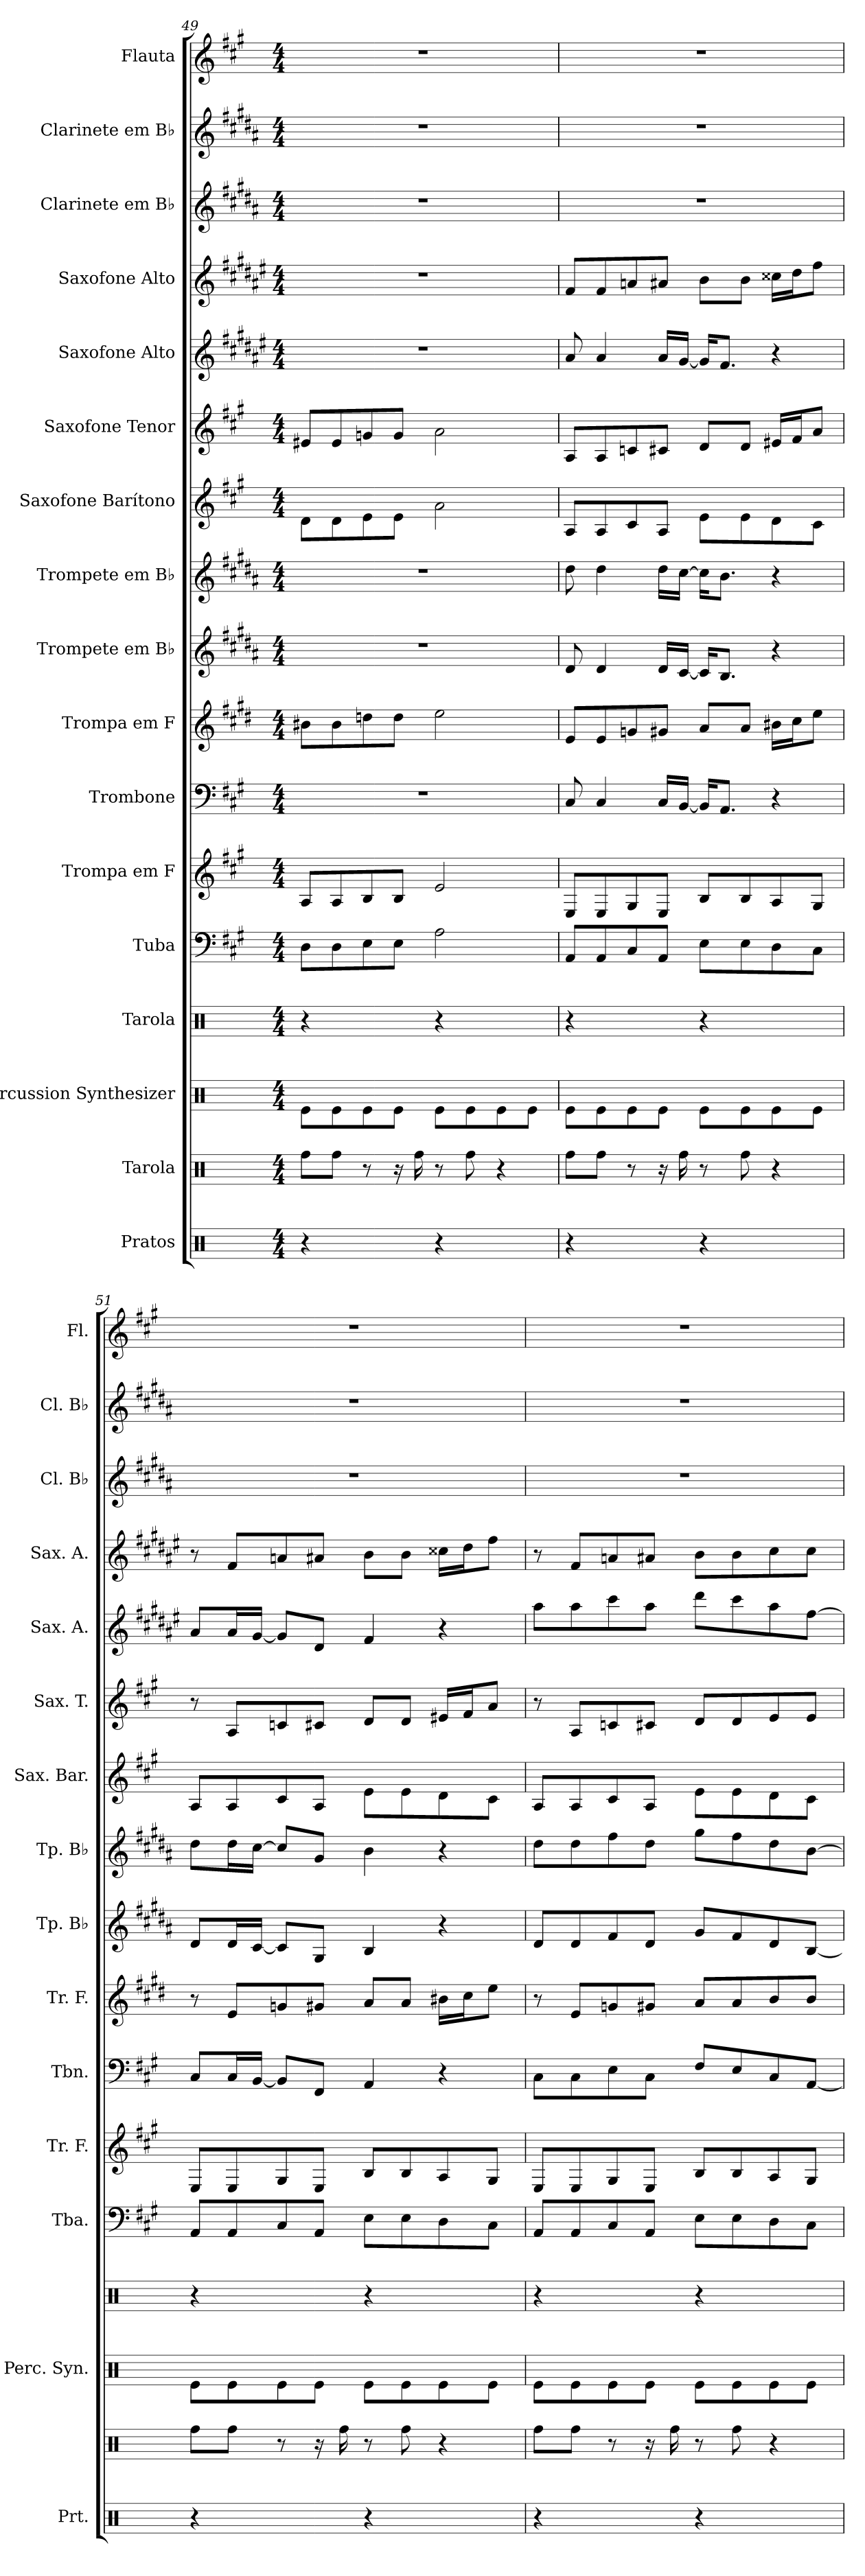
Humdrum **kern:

**kern	**kern	**kern	**kern	**kern	**kern	**kern	**kern	**kern	**kern	**kern	**kern	**kern	**kern	**kern	**kern	**kern
*part17	*part16	*part15	*part14	*part13	*part12	*part11	*part10	*part9	*part8	*part7	*part6	*part5	*part4	*part3	*part2	*part1
*staff17	*staff16	*staff15	*staff14	*staff13	*staff12	*staff11	*staff10	*staff9	*staff8	*staff7	*staff6	*staff5	*staff4	*staff3	*staff2	*staff1
*I"Pratos	*I"Tarola	*I"Percussion Synthesizer	*I"Tarola	*I"Tuba	*I"Trompa em F	*I"Trombone	*I"Trompa em F	*I"Trompete em B♭	*I"Trompete em B♭	*I"Saxofone Barítono	*I"Saxofone Tenor	*I"Saxofone Alto	*I"Saxofone Alto	*I"Clarinete em B♭	*I"Clarinete em B♭	*I"Flauta
*I'Prt.	*	*I'Perc. Syn.	*	*I'Tba.	*I'Tr. F.	*I'Tbn.	*I'Tr. F.	*I'Tp. B♭	*I'Tp. B♭	*I'Sax. Bar.	*I'Sax. T.	*I'Sax. A.	*I'Sax. A.	*I'Cl. B♭	*I'Cl. B♭	*I'Fl.
!!LO:PB:g=z
*clefX	*clefX	*clefX	*clefX	*clefF4	*clefG2	*clefF4	*clefG2	*clefG2	*clefG2	*clefG2	*clefG2	*clefG2	*clefG2	*clefG2	*clefG2	*clefG2
*	*	*	*	*	*ITrd4c7	*	*ITrd4c7	*ITrd1c2	*ITrd1c2	*ITrd12c21	*ITrd8c14	*ITrd5c9	*ITrd5c9	*ITrd1c2	*ITrd1c2	*
*k[]	*k[]	*k[]	*k[]	*k[f#c#g#]	*k[f#c#]	*k[f#c#g#]	*k[f#c#g#]	*k[f#c#g#]	*k[f#c#g#]	*k[f#c#g#]	*k[f#c#g#]	*k[f#c#g#]	*k[f#c#g#]	*k[f#c#g#]	*k[f#c#g#]	*k[f#c#g#]
*M4/4	*M4/4	*M4/4	*M4/4	*M4/4	*M4/4	*M4/4	*M4/4	*M4/4	*M4/4	*M4/4	*M4/4	*M4/4	*M4/4	*M4/4	*M4/4	*M4/4
=49	=49	=49	=49	=49	=49	=49	=49	=49	=49	=49	=49	=49	=49	=49	=49	=49
4r	8Rff\L	8Re\L	4r	8D\L	8D/L	1r	8e#X\L	1r	1r	8D\L	8E#X/L	1r	1r	1r	1r	1r
.	8Rff\J	8Re\	.	8D\	8D/	.	8e#\	.	.	8D\	8E#/	.	.	.	.	.
4R/	8r	8Re\	4R/	8E\	8E/	.	8gn\	.	.	8E\	8Gn/	.	.	.	.	.
.	16r	8Re\J	.	8E\J	8E/J	.	8g\J	.	.	8E\J	8G/J	.	.	.	.	.
.	16Rff\	.	.	.	.	.	.	.	.	.	.	.	.	.	.	.
4r	8r	8Re\L	4r	2A\	2A/	.	2a\	.	.	2A\	2A\	.	.	.	.	.
.	8Rff\	8Re\	.	.	.	.	.	.	.	.	.	.	.	.	.	.
4R/	4r	8Re\	4R/	.	.	.	.	.	.	.	.	.	.	.	.	.
.	.	8Re\J	.	.	.	.	.	.	.	.	.	.	.	.	.	.
=50	=50	=50	=50	=50	=50	=50	=50	=50	=50	=50	=50	=50	=50	=50	=50	=50
4r	8Rff\L	8Re\L	4r	8AA/L	8AA/L	8C#/	8A/L	8c#/	8cc#\	8AA/L	8AA/L	8c#/	8A/L	1r	1r	1r
.	8Rff\J	8Re\	.	8AA/	8AA/	4C#/	8A/	4c#/	4cc#\	8AA/	8AA/	4c#/	8A/	.	.	.
4R/	8r	8Re\	4R/	8C#/	8C#/	.	8cn/	.	.	8C#/	8Cn/	.	8cn/	.	.	.
.	16r	8Re\J	.	8AA/J	8AA/J	16C#/LL	8c#X/J	16c#/LL	16cc#\LL	8AA/J	8C#X/J	16c#/LL	8c#X/J	.	.	.
.	16Rff\	.	.	.	.	[16BB/JJ	.	[16B/JJ	[16b\JJ	.	.	[16B/JJ	.	.	.	.
4r	8r	8Re\L	4r	8E\L	8E/L	16BB/KL]	8d/L	16B/KL]	16b\KL]	8E\L	8D/L	16B/KL]	8d\L	.	.	.
.	.	.	.	.	.	8.AA/J	.	8.A/J	8.a\J	.	.	8.A/J	.	.	.	.
.	8Rff\	8Re\	.	8E\	8E/	.	8d/J	.	.	8E\	8D/J	.	8d\J	.	.	.
4R/	4r	8Re\	4R/	8D\	8D/	4r	16e#X\LL	4r	4r	8D\	16E#X/LL	4r	16e#X\LL	.	.	.
.	.	.	.	.	.	.	16f#\J	.	.	.	16F#/J	.	16f#\J	.	.	.
.	.	8Re\J	.	8C#\J	8C#/J	.	8a\J	.	.	8C#\J	8A/J	.	8a\J	.	.	.
=51	=51	=51	=51	=51	=51	=51	=51	=51	=51	=51	=51	=51	=51	=51	=51	=51
4r	8Rff\L	8Re\L	4r	8AA/L	8AA/L	8C#/L	8r	8c#/L	8cc#\L	8AA/L	8r	8c#/L	8r	1r	1r	1r
.	8Rff\J	8Re\	.	8AA/	8AA/	16C#/L	8A/L	16c#/L	16cc#\L	8AA/	8AA/L	16c#/L	8A/L	.	.	.
.	.	.	.	.	.	[16BB/JJ	.	[16B/JJ	[16b\JJ	.	.	[16B/JJ	.	.	.	.
4R/	8r	8Re\	4R/	8C#/	8C#/	8BB/L]	8cn/	8B/L]	8b/L]	8C#/	8Cn/	8B/L]	8cn/	.	.	.
.	16r	8Re\J	.	8AA/J	8AA/J	8FF#/J	8c#X/J	8F#/J	8f#/J	8AA/J	8C#X/J	8F#/J	8c#X/J	.	.	.
.	16Rff\	.	.	.	.	.	.	.	.	.	.	.	.	.	.	.
4r	8r	8Re\L	4r	8E\L	8E/L	4AA/	8d/L	4A/	4a\	8E\L	8D/L	4A/	8d\L	.	.	.
.	8Rff\	8Re\	.	8E\	8E/	.	8d/J	.	.	8E\	8D/J	.	8d\J	.	.	.
4R/	4r	8Re\	4R/	8D\	8D/	4r	16e#X\LL	4r	4r	8D\	16E#X/LL	4r	16e#X\LL	.	.	.
.	.	.	.	.	.	.	16f#\J	.	.	.	16F#/J	.	16f#\J	.	.	.
.	.	8Re\J	.	8C#\J	8C#/J	.	8a\J	.	.	8C#\J	8A/J	.	8a\J	.	.	.
!!LO:PB:g=z
=52	=52	=52	=52	=52	=52	=52	=52	=52	=52	=52	=52	=52	=52	=52	=52	=52
4r	8Rff\L	8Re\L	4r	8AA/L	8AA/L	8C#\L	8r	8c#/L	8cc#\L	8AA/L	8r	8cc#\L	8r	1r	1r	1r
.	8Rff\J	8Re\	.	8AA/	8AA/	8C#\	8A/L	8c#/	8cc#\	8AA/	8AA/L	8cc#\	8A/L	.	.	.
4R/	8r	8Re\	4R/	8C#/	8C#/	8E\	8cn/	8e/	8ee\	8C#/	8Cn/	8ee\	8cn/	.	.	.
.	16r	8Re\J	.	8AA/J	8AA/J	8C#\J	8c#X/J	8c#/J	8cc#\J	8AA/J	8C#X/J	8cc#\J	8c#X/J	.	.	.
.	16Rff\	.	.	.	.	.	.	.	.	.	.	.	.	.	.	.
4r	8r	8Re\L	4r	8E\L	8E/L	8F#/L	8d/L	8f#/L	8ff#\L	8E\L	8D/L	8ff#\L	8d\L	.	.	.
.	8Rff\	8Re\	.	8E\	8E/	8E/	8d/	8e/	8ee\	8E\	8D/	8ee\	8d\	.	.	.
4R/	4r	8Re\	4R/	8D\	8D/	8C#/	8e/	8c#/	8cc#\	8D\	8E/	8cc#\	8e\	.	.	.
.	.	8Re\J	.	8C#\J	8C#/J	[8AA/J	8e/J	[8A/J	[8a\J	8C#\J	8E/J	[8a\J	8e\J	.	.	.
=	=	=	=	=	=	=	=	=	=	=	=	=	=	=	=	=
*-	*-	*-	*-	*-	*-	*-	*-	*-	*-	*-	*-	*-	*-	*-	*-	*-
